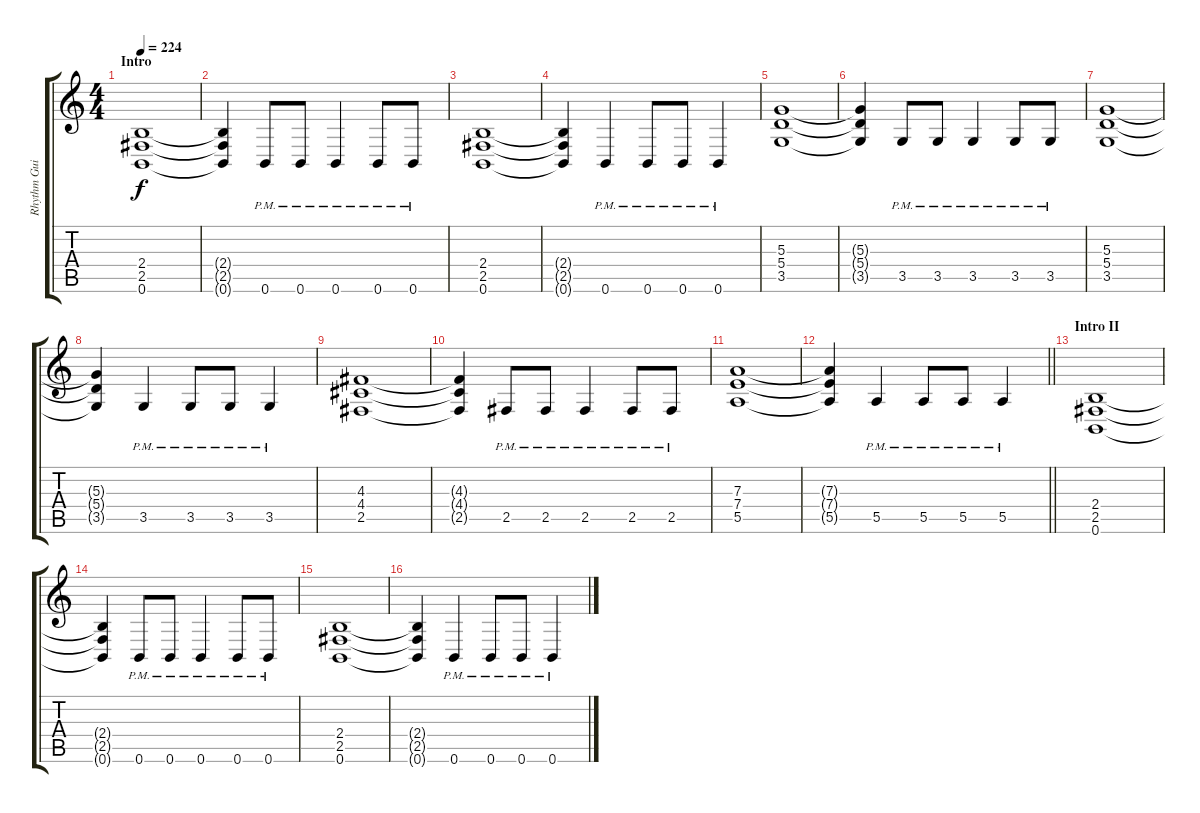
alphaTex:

\track ("Rhythm Guitar II" "Rhythm Gui") {instrument distortionguitar}
\staff {score tabs}
\tuning (B3 Gb3 D3 A2 E2 B1) {hide}
\ts (4 4)
\section ("" "Intro")
\tempo 224
\clef g2
\ks c
(2.4 2.5 0.6).1{dy f instrument distortionguitar} |
(2.4{t} 2.5{t} 0.6{t}).4 0.6{pm}.8 0.6{pm}.8 0.6{pm}.4 0.6{pm}.8 0.6{pm}.8 |
(2.4 2.5 0.6).1 |
(2.4{t} 2.5{t} 0.6{t}).4 0.6{pm}.4 0.6{pm}.8 0.6{pm}.8 0.6{pm}.4 |
(5.3 5.4 3.5).1 |
(5.3{t} 5.4{t} 3.5{t}).4 3.5{pm}.8 3.5{pm}.8 3.5{pm}.4 3.5{pm}.8 3.5{pm}.8 |
(5.3 5.4 3.5).1 |
(5.3{t} 5.4{t} 3.5{t}).4 3.5{pm}.4 3.5{pm}.8 3.5{pm}.8 3.5{pm}.4 |
(4.3 4.4 2.5).1 |
(4.3{t} 4.4{t} 2.5{t}).4 2.5{pm}.8 2.5{pm}.8 2.5{pm}.4 2.5{pm}.8 2.5{pm}.8 |
(7.3 7.4 5.5).1 |
\barLineRight lightlight
(7.3{t} 7.4{t} 5.5{t}).4 5.5{pm}.4 5.5{pm}.8 5.5{pm}.8 5.5{pm}.4 |
\section ("" "Intro II")
(2.4 2.5 0.6).1 |
(2.4{t} 2.5{t} 0.6{t}).4 0.6{pm}.8 0.6{pm}.8 0.6{pm}.4 0.6{pm}.8 0.6{pm}.8 |
(2.4 2.5 0.6).1 |
(2.4{t} 2.5{t} 0.6{t}).4 0.6{pm}.4 0.6{pm}.8 0.6{pm}.8 0.6{pm}.4
